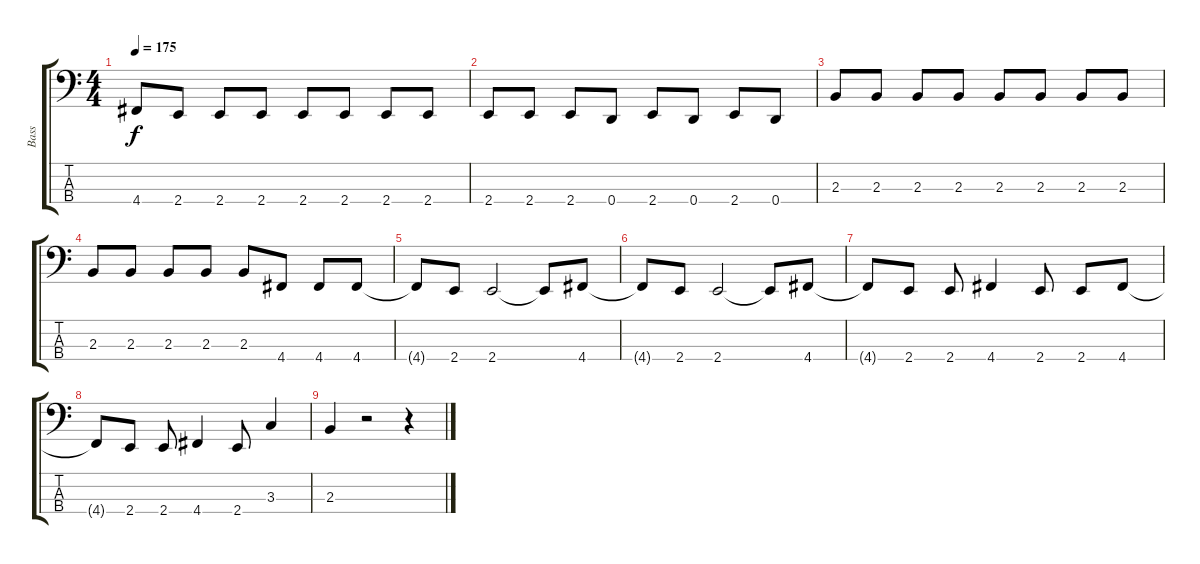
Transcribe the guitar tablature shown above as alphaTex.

\track ("Bass" "Bass") {instrument electricbasspick}
\staff {score tabs}
\tuning (G2 D2 A1 D1) {hide}
\ts (4 4)
\tempo 175
\clef f4
\ks c
4.4.8{dy f} 2.4.8 2.4.8 2.4.8 2.4.8 2.4.8 2.4.8 2.4.8 |
2.4.8 2.4.8 2.4.8 0.4.8 2.4.8 0.4.8 2.4.8 0.4.8 |
2.3.8 2.3.8 2.3.8 2.3.8 2.3.8 2.3.8 2.3.8 2.3.8 |
2.3.8 2.3.8 2.3.8 2.3.8 2.3.8 4.4.8 4.4.8 4.4.8 |
4.4{t}.8 2.4.8 2.4.2 2.4{t}.8 4.4.8 |
4.4{t}.8 2.4.8 2.4.2 2.4{t}.8 4.4.8 |
4.4{t}.8 2.4.8 2.4.8 4.4.4 2.4.8 2.4.8 4.4.8 |
4.4{t}.8 2.4.8 2.4.8 4.4.4 2.4.8 3.3.4 |
2.3.4 r.2 r.4
